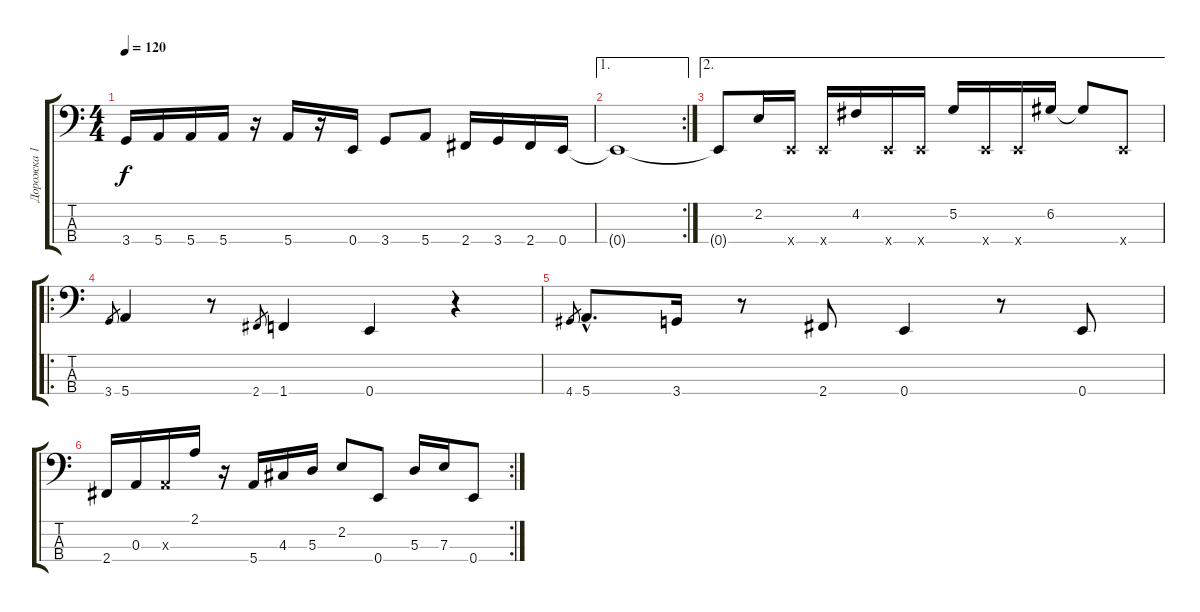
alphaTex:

\track ("Дорожка 1" "Дорожка 1") {instrument acousticguitarnylon}
\staff {score tabs}
\tuning (G2 D2 A1 E1) {hide}
\ts (4 4)
\tempo 120
\clef f4
\ks c
3.4.16{dy f instrument acousticguitarnylon} 5.4.16 5.4.16 5.4.16 r.16 5.4.16 r.16 0.4.16 3.4.8 5.4.8 2.4.16 3.4.16 2.4.16 0.4.16 |
\ae 1
\rc 2
0.4{t}.1 |
\ae 2
0.4{t}.8 2.2.16 0.4{x}.16 0.4{x}.16 4.2.16 0.4{x}.16 0.4{x}.16 5.2.16 0.4{x}.16 0.4{x}.16 6.2.16 6.2{t}.8 0.4{x}.8 |
\ro
3.4.8{gr} 5.4.4 r.8 2.4.8{gr} 1.4.4 0.4.4 r.4 |
4.4.8{gr} 5.4{hac}.8{d} 3.4.16 r.8 2.4.8 0.4.4 r.8 0.4.8 |
\rc 2
2.4.16 0.3.16 0.3{x}.16 2.1.16 r.16 5.4.16 4.3.16 5.3.16 2.2.8 0.4.8 5.3.16 7.3.16 0.4.8
